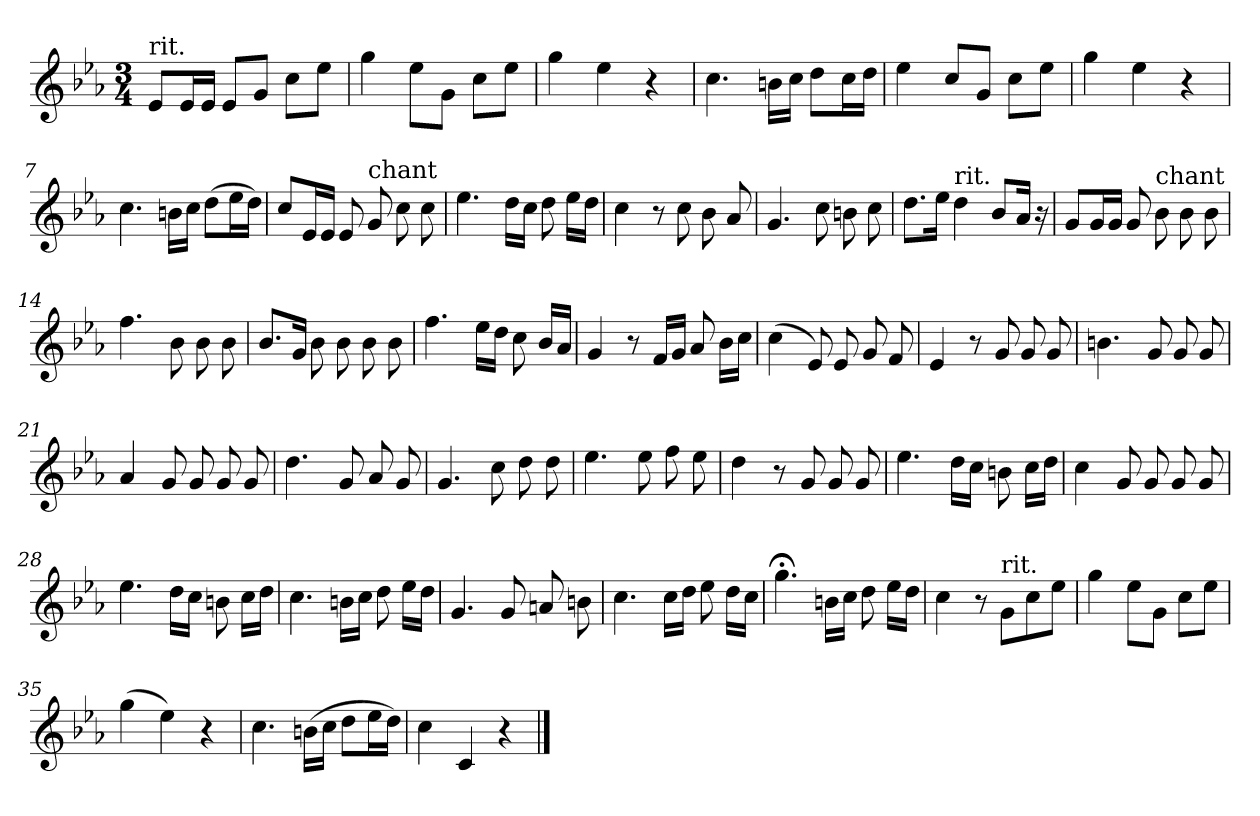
**kern
*part1
*staff1
*clefG2
*k[b-e-a-]
*c:
*M3/4
=1
!LO:TX:a:t=rit.
8e-/L
16e-/L
16e-/JJ
8e-/L
8g/J
8cc\L
8ee-\J
=2
4gg\
8ee-\L
8g\J
8cc\L
8ee-\J
=3
4gg\
4ee-\
4r
=4
4.cc\
16bn\LL
16cc\JJ
8dd\L
16cc\L
16dd\JJ
=5
4ee-\
8cc/L
8g/J
8cc\L
8ee-\J
=6
4gg\
4ee-\
4r
!!LO:LB:g=z
=7
4.cc\
16bn\LL
16cc\JJ
(>8dd\L
16ee-\L
16dd\JJ)
=8
8cc/L
16e-/L
16e-/JJ
8e-/
!LO:TX:a:t=chant
8g/
8cc\
8cc\
=9
4.ee-\
16dd\LL
16cc\JJ
8dd\
16ee-\LL
16dd\JJ
=10
4cc\
8r
8cc\
8b-\
8a-/
=11
4.g/
8cc\
8bn\
8cc\
=12
8.dd\L
16ee-\Jk
!LO:TX:a:t=rit.
4dd\
8b-/L
16a-/Jk
16r
!!LO:LB:g=z
=13
8g/L
16g/L
16g/JJ
8g/
!LO:TX:a:t=chant
8b-\
8b-\
8b-\
=14
4.ff\
8b-\
8b-\
8b-\
=15
8.b-/L
16g/Jk
8b-\
8b-\
8b-\
8b-\
=16
4.ff\
16ee-\LL
16dd\JJ
8cc\
16b-/LL
16a-/JJ
=17
4g/
8r
16f/LL
16g/JJ
8a-/
16b-\LL
16cc\JJ
=18
(>4cc\
8e-/)
8e-/
8g/
8f/
!!LO:LB:g=z
=19
4e-/
8r
8g/
8g/
8g/
=20
4.bn\
8g/
8g/
8g/
=21
4a-/
8g/
8g/
8g/
8g/
=22
4.dd\
8g/
8a-/
8g/
=23
4.g/
8cc\
8dd\
8dd\
=24
4.ee-\
8ee-\
8ff\
8ee-\
!!LO:LB:g=z
=25
4dd\
8r
8g/
8g/
8g/
=26
4.ee-\
16dd\LL
16cc\JJ
8bn\
16cc\LL
16dd\JJ
=27
4cc\
8g/
8g/
8g/
8g/
=28
4.ee-\
16dd\LL
16cc\JJ
8bn\
16cc\LL
16dd\JJ
=29
4.cc\
16bn\LL
16cc\JJ
8dd\
16ee-\LL
16dd\JJ
!!LO:LB:g=z
=30
4.g/
8g/
8an/
8bn\
=31
4.cc\
16cc\LL
16dd\JJ
8ee-\
16dd\LL
16cc\JJ
=32
4.gg;<\
16bn\LL
16cc\JJ
8dd\
16ee-\LL
16dd\JJ
=33
4cc\
8r
!LO:TX:a:t=rit.
8g\L
8cc\
8ee-\J
=34
4gg\
8ee-\L
8g\J
8cc\L
8ee-\J
=35
(>4gg\
4ee-\)
4r
!!LO:LB:g=z
=36
4.cc\
(>16bn\LL
16cc\JJ
8dd\L
16ee-\L
16dd\JJ)
=37
4cc\
4c/
4r
==
*-
